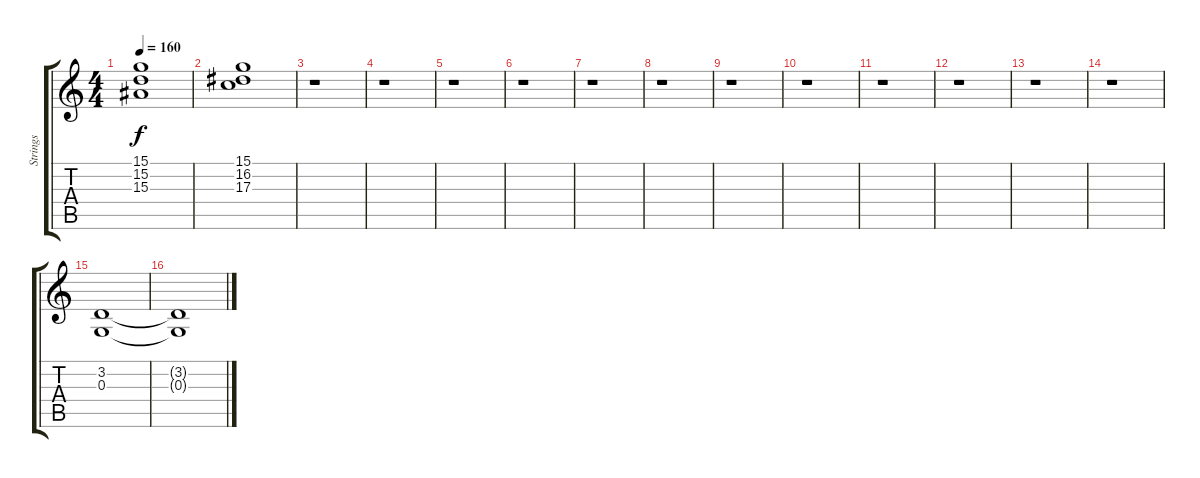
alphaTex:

\track ("Strings" "Strings") {instrument stringensemble1}
\staff {score tabs}
\tuning (E4 B3 G3 D3 A2 E2) {hide}
\ts (4 4)
\tempo 160
\clef g2
\ks c
(15.1 15.2 15.3).1{dy f} |
(15.1 16.2 17.3).1 |
r.1 |
r.1 |
r.1 |
r.1 |
r.1 |
r.1 |
r.1 |
r.1 |
r.1 |
r.1 |
r.1 |
r.1 |
(3.2 0.3).1 |
(3.2{t} 0.3{t}).1
